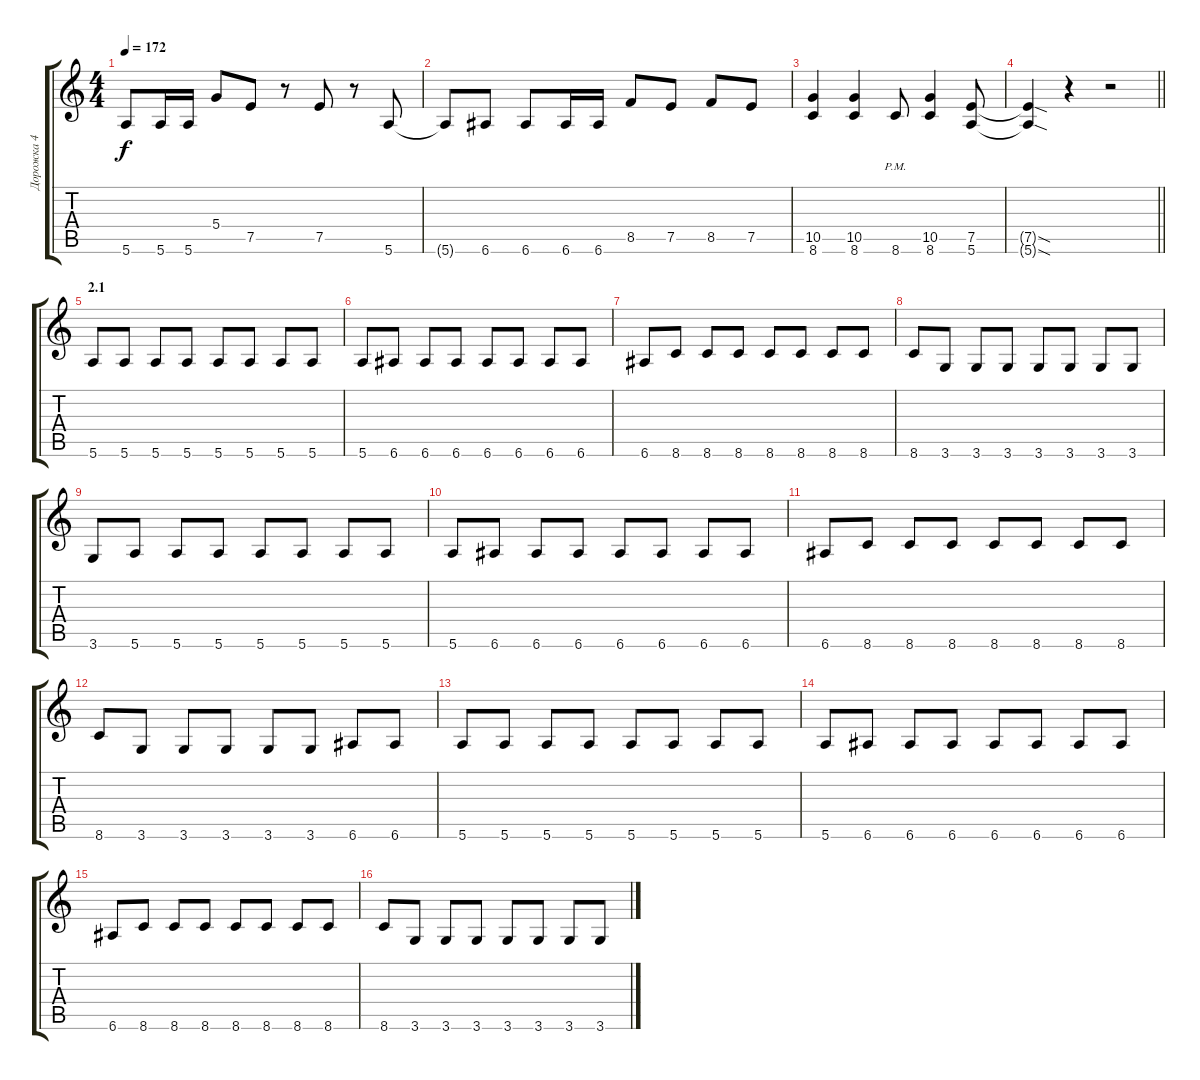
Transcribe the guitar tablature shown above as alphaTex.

\track ("Дорожка 4" "Дорожка 4") {instrument electricguitarjazz}
\staff {score tabs}
\tuning (E4 B3 G3 D3 A2 E2) {hide}
\ts (4 4)
\tempo 172
\clef g2
\ks c
5.6.8{dy f} 5.6.16 5.6.16 5.4.8 7.5.8 r.8 7.5.8 r.8 5.6.8 |
5.6{t}.8 6.6.8 6.6.8 6.6.16 6.6.16 8.5.8 7.5.8 8.5.8 7.5.8 |
(10.5 8.6).4 (10.5 8.6).4 8.6{pm}.8 (10.5 8.6).4 (7.5 5.6).8 |
\barLineRight lightlight
(7.5{sod t} 5.6{sod t}).4 r.4 r.2 |
\section ("" "2.1")
5.6.8 5.6.8 5.6.8 5.6.8 5.6.8 5.6.8 5.6.8 5.6.8 |
5.6.8 6.6.8 6.6.8 6.6.8 6.6.8 6.6.8 6.6.8 6.6.8 |
6.6.8 8.6.8 8.6.8 8.6.8 8.6.8 8.6.8 8.6.8 8.6.8 |
8.6.8 3.6.8 3.6.8 3.6.8 3.6.8 3.6.8 3.6.8 3.6.8 |
3.6.8 5.6.8 5.6.8 5.6.8 5.6.8 5.6.8 5.6.8 5.6.8 |
5.6.8 6.6.8 6.6.8 6.6.8 6.6.8 6.6.8 6.6.8 6.6.8 |
6.6.8 8.6.8 8.6.8 8.6.8 8.6.8 8.6.8 8.6.8 8.6.8 |
8.6.8 3.6.8 3.6.8 3.6.8 3.6.8 3.6.8 6.6.8 6.6.8 |
5.6.8 5.6.8 5.6.8 5.6.8 5.6.8 5.6.8 5.6.8 5.6.8 |
5.6.8 6.6.8 6.6.8 6.6.8 6.6.8 6.6.8 6.6.8 6.6.8 |
6.6.8 8.6.8 8.6.8 8.6.8 8.6.8 8.6.8 8.6.8 8.6.8 |
8.6.8 3.6.8 3.6.8 3.6.8 3.6.8 3.6.8 3.6.8 3.6.8
